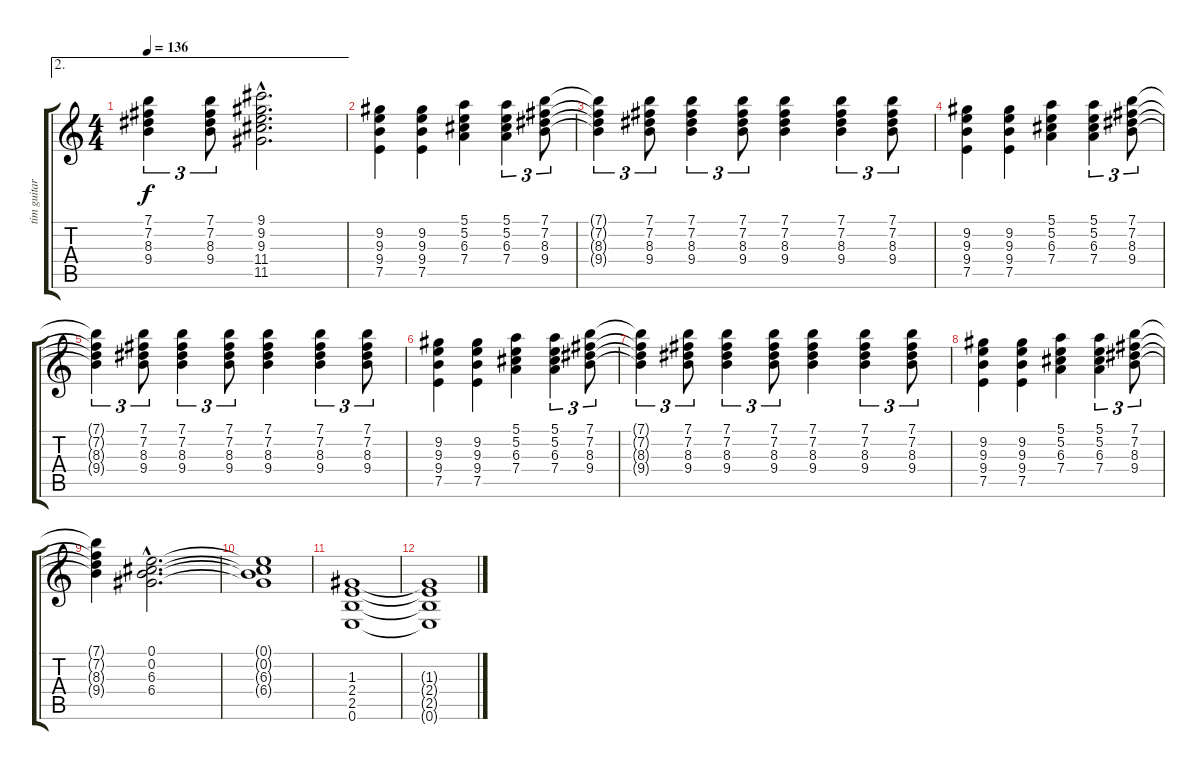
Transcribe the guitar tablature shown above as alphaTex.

\track ("tim guitar 2" "tim guitar") {instrument distortionguitar}
\staff {score tabs}
\tuning (E4 B3 G3 D3 A2 E2) {hide}
\ae 2
\ts (4 4)
\tempo 136
\clef g2
\ks c
(7.1{t} 7.2{t} 8.3{t} 9.4{t}).4{tu (3 2) dy f} (7.1 7.2 8.3 9.4).8{tu (3 2)} (9.1{hac} 9.2{hac} 9.3{hac} 11.4{hac} 11.5{hac}).2{d} |
(9.2 9.3 9.4 7.5).4 (9.2 9.3 9.4 7.5).4 (5.1 5.2 6.3 7.4).4 (5.1 5.2 6.3 7.4).4{tu (3 2)} (7.1 7.2 8.3 9.4).8{tu (3 2)} |
(7.1{t} 7.2{t} 8.3{t} 9.4{t}).4{tu (3 2)} (7.1 7.2 8.3 9.4).8{tu (3 2)} (7.1 7.2 8.3 9.4).4{tu (3 2)} (7.1 7.2 8.3 9.4).8{tu (3 2)} (7.1 7.2 8.3 9.4).4 (7.1 7.2 8.3 9.4).4{tu (3 2)} (7.1 7.2 8.3 9.4).8{tu (3 2)} |
(9.2 9.3 9.4 7.5).4 (9.2 9.3 9.4 7.5).4 (5.1 5.2 6.3 7.4).4 (5.1 5.2 6.3 7.4).4{tu (3 2)} (7.1 7.2 8.3 9.4).8{tu (3 2)} |
(7.1{t} 7.2{t} 8.3{t} 9.4{t}).4{tu (3 2)} (7.1 7.2 8.3 9.4).8{tu (3 2)} (7.1 7.2 8.3 9.4).4{tu (3 2)} (7.1 7.2 8.3 9.4).8{tu (3 2)} (7.1 7.2 8.3 9.4).4 (7.1 7.2 8.3 9.4).4{tu (3 2)} (7.1 7.2 8.3 9.4).8{tu (3 2)} |
(9.2 9.3 9.4 7.5).4 (9.2 9.3 9.4 7.5).4 (5.1 5.2 6.3 7.4).4 (5.1 5.2 6.3 7.4).4{tu (3 2)} (7.1 7.2 8.3 9.4).8{tu (3 2)} |
(7.1{t} 7.2{t} 8.3{t} 9.4{t}).4{tu (3 2)} (7.1 7.2 8.3 9.4).8{tu (3 2)} (7.1 7.2 8.3 9.4).4{tu (3 2)} (7.1 7.2 8.3 9.4).8{tu (3 2)} (7.1 7.2 8.3 9.4).4 (7.1 7.2 8.3 9.4).4{tu (3 2)} (7.1 7.2 8.3 9.4).8{tu (3 2)} |
(9.2 9.3 9.4 7.5).4 (9.2 9.3 9.4 7.5).4 (5.1 5.2 6.3 7.4).4 (5.1 5.2 6.3 7.4).4{tu (3 2)} (7.1 7.2 8.3 9.4).8{tu (3 2)} |
(7.1{t} 7.2{t} 8.3{t} 9.4{t}).4 (0.1{hac} 0.2{hac} 6.3{hac} 6.4{hac}).2{d} |
(0.1{t} 0.2{t} 6.3{t} 6.4{t}).1 |
(1.3 2.4 2.5 0.6).1 |
(1.3{t} 2.4{t} 2.5{t} 0.6{t}).1
